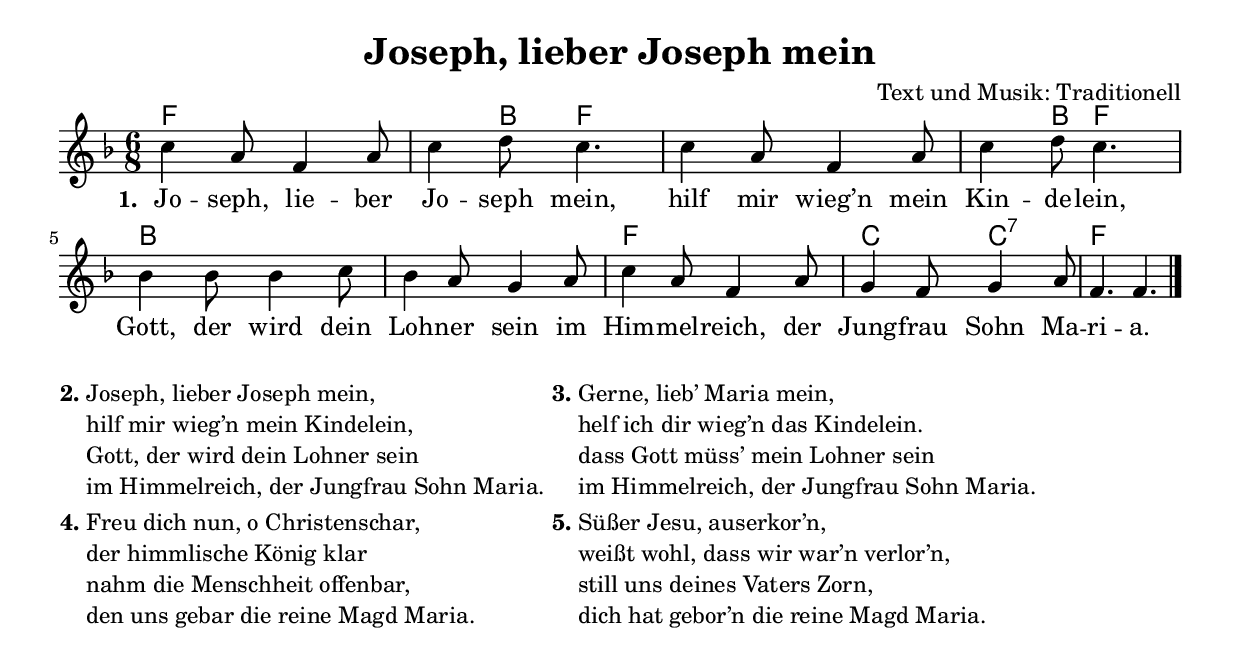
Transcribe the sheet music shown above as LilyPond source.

% Für das Projekt "Gemeinfreie Weihnachtslieder 2011" der Musikpiraten e.V.
% Webseite http://musik.klarmachen-zum-aendern.de/
% Dieses Notenblatt wurde bearbeitet von Ingo Felger [www.facebook.com/Tschilp] 
% Kontakt: chirp@ulmo.org

\version "2.12.3"
\include "deutsch.ly"
\include "default.ly"

\header {
    title = "Joseph, lieber Joseph mein"
    composer = "Text und Musik: Traditionell"
    poet = ""
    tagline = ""
    id = "b599429f1bf41485a7df0c68e0c87aa0388d1483"
}


SongMelody = \relative c' {
    \key f \major 
    \time 6/8 
    c'4 a8 f4 a8      | % 1
    c4 d8 c4.      | % 2
    c4 a8 f4 a8      | % 3
    c4 d8 c4.      | % 4
    b4 b8 b4 c8      | % 5
    b4 a8 g4 a8      | % 6
    c4 a8 f4 a8       | % 7
    g4 f8 g4 a8      | % 8
    f4. f4.
}

SongChords = \chordmode { \set chordChanges = ##t \germanChords
f1 b8 f1*11/8 b8 f4. b1. f2. c4. c:7 f2
}

SongText = \lyricmode { \set stanza = " 1. "
Jo -- seph,  lie -- ber  Jo -- seph  mein, hilf mir wieg’n mein Kin -- de -- lein,
Gott, der wird dein Loh -- ner  sein im Him -- mel -- reich,  der Jung -- frau  Sohn Ma -- ri -- a.
}

\score { 
  << 
  \new ChordNames { \SongChords }
  \new Voice = "melodie" {
    \autoBeamOff
    \clef violin
    \SongMelody
    \bar "|."
  }
  \new Lyrics \lyricsto "melodie" { \SongText } 
  >>
  \layout{}
  \midi { \context { \Score tempoWholesPerMinute = #(ly:make-moment 120 4) } }
}

  
\markup {
  \hspace #0.1
  \column {
    \line {
      \bold "2."
      \column {
"Joseph, lieber Joseph mein,"
"hilf mir wieg’n mein Kindelein,"
"Gott, der wird dein Lohner sein"
"im Himmelreich, der Jungfrau Sohn Maria."
      }
    }
    \hspace #0.1
    \line {
      \bold "4."
      \column {
"Freu dich nun, o Christenschar,"
"der himmlische König klar"
"nahm die Menschheit offenbar,"
"den uns gebar die reine Magd Maria."
      }
    }
  }
  \hspace #0.1
  \column {
    \line {
      \bold "3."
      \column {
"Gerne, lieb’ Maria mein,"
"helf ich dir wieg’n das Kindelein."
"dass Gott müss’ mein Lohner sein"
"im Himmelreich, der Jungfrau Sohn Maria."
      }
    }
    \hspace #0.1
    \line {
      \bold "5."
      \column {
"Süßer Jesu, auserkor’n,"
"weißt wohl, dass wir war’n verlor’n,"
"still uns deines Vaters Zorn,"
"dich hat gebor’n die reine Magd Maria."
      }
    }
  }
  \hspace #0.1
}


